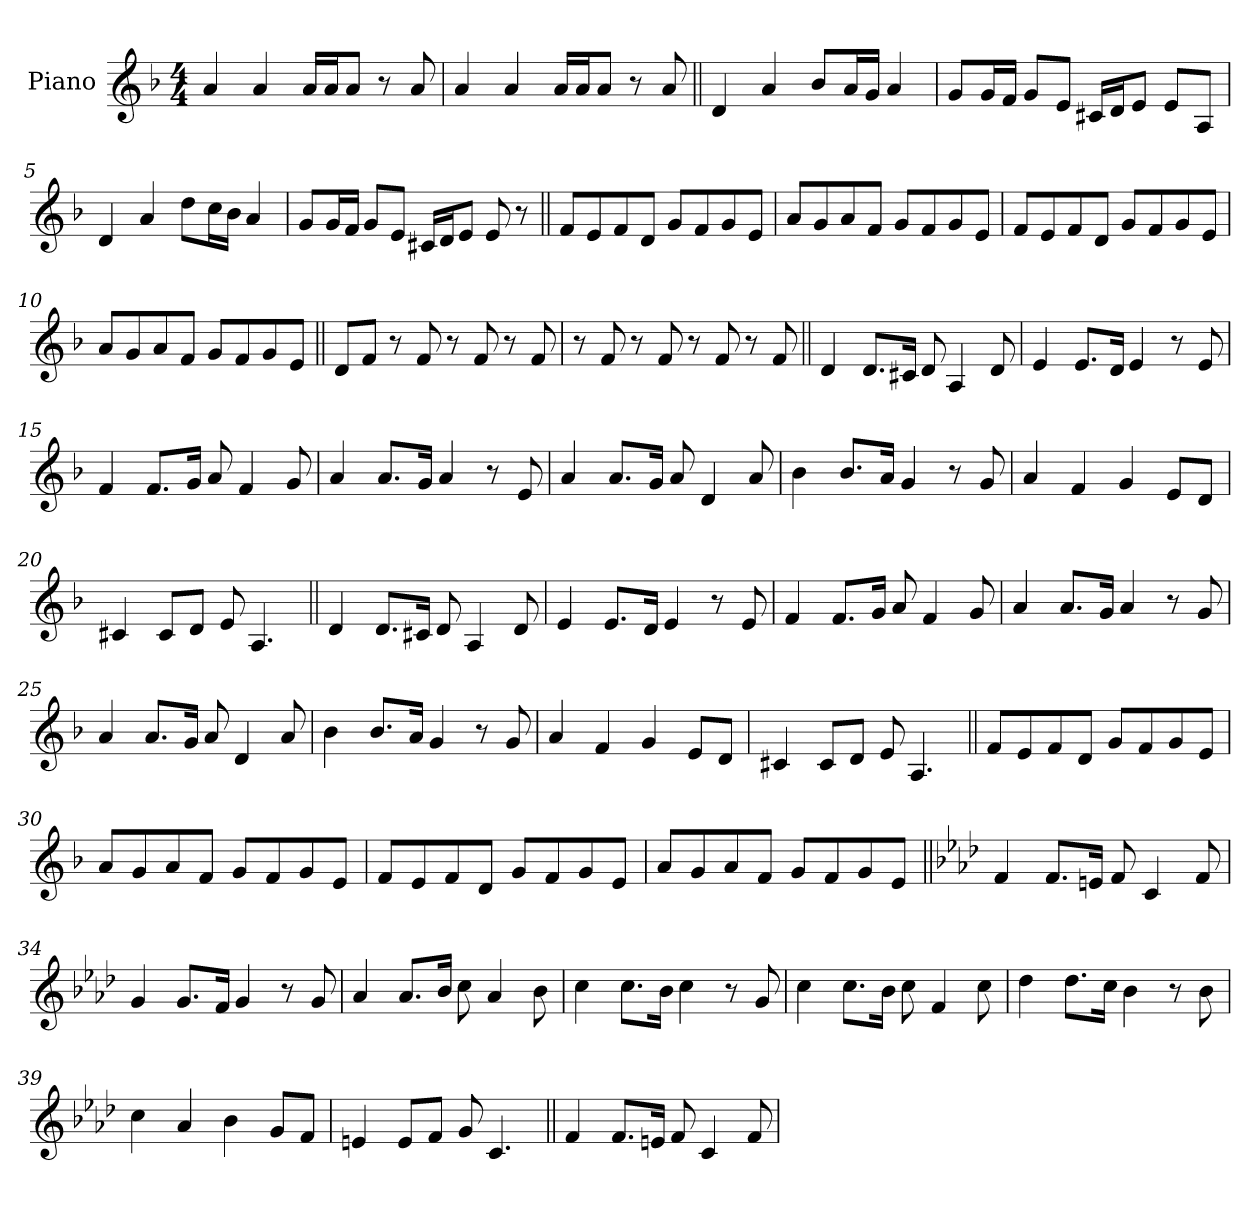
**kern
*part1
*staff1
*I"Piano
*I'Pno.
*clefG2
*k[b-]
*M4/4
=1
4a
4a
16aLL
16aJ
8aJ
8r
8a
=2
4a
4a
16aLL
16aJ
8aJ
8r
8a
=3||
4d
4a
8b-L
16aL
16gJJ
4a
=4
8gL
16gL
16fJJ
8gL
8eJ
16c#XLL
16dJ
8eJ
8eL
8AJ
=5
4d
4a
8ddL
16ccL
16b-JJ
4a
=6
8gL
16gL
16fJJ
8gL
8eJ
16c#XLL
16dJ
8eJ
8e
8r
=7||
8fL
8e
8f
8dJ
8gL
8f
8g
8eJ
=8
8aL
8g
8a
8fJ
8gL
8f
8g
8eJ
=9
8fL
8e
8f
8dJ
8gL
8f
8g
8eJ
=10
8aL
8g
8a
8fJ
8gL
8f
8g
8eJ
=11||
8dL
8fJ
8r
8f
8r
8f
8r
8f
=12
8r
8f
8r
8f
8r
8f
8r
8f
=13||
4d
8.dL
16c#XJk
8d
4A
8d
=14
4e
8.eL
16dJk
4e
8r
8e
=15
4f
8.fL
16gJk
8a
4f
8g
=16
4a
8.aL
16gJk
4a
8r
8e
=17
4a
8.aL
16gJk
8a
4d
8a
=18
4b-
8.b-L
16aJk
4g
8r
8g
=19
4a
4f
4g
8eL
8dJ
=20
4c#X
8c#L
8dJ
8e
4.A
=21||
4d
8.dL
16c#XJk
8d
4A
8d
=22
4e
8.eL
16dJk
4e
8r
8e
=23
4f
8.fL
16gJk
8a
4f
8g
=24
4a
8.aL
16gJk
4a
8r
8g
=25
4a
8.aL
16gJk
8a
4d
8a
=26
4b-
8.b-L
16aJk
4g
8r
8g
=27
4a
4f
4g
8eL
8dJ
=28
4c#X
8c#L
8dJ
8e
4.A
=29||
8fL
8e
8f
8dJ
8gL
8f
8g
8eJ
=30
8aL
8g
8a
8fJ
8gL
8f
8g
8eJ
=31
8fL
8e
8f
8dJ
8gL
8f
8g
8eJ
=32
8aL
8g
8a
8fJ
8gL
8f
8g
8eJ
=33||
*k[b-e-a-d-]
4f
8.fL
16enJk
8f
4c
8f
=34
4g
8.gL
16fJk
4g
8r
8g
=35
4a-
8.a-L
16b-Jk
8cc
4a-
8b-
=36
4cc
8.ccL
16b-Jk
4cc
8r
8g
=37
4cc
8.ccL
16b-Jk
8cc
4f
8cc
=38
4dd-
8.dd-L
16ccJk
4b-
8r
8b-
=39
4cc
4a-
4b-
8gL
8fJ
=40
4en
8eL
8fJ
8g
4.c
=41||
4f
8.fL
16enJk
8f
4c
8f
=
*-
